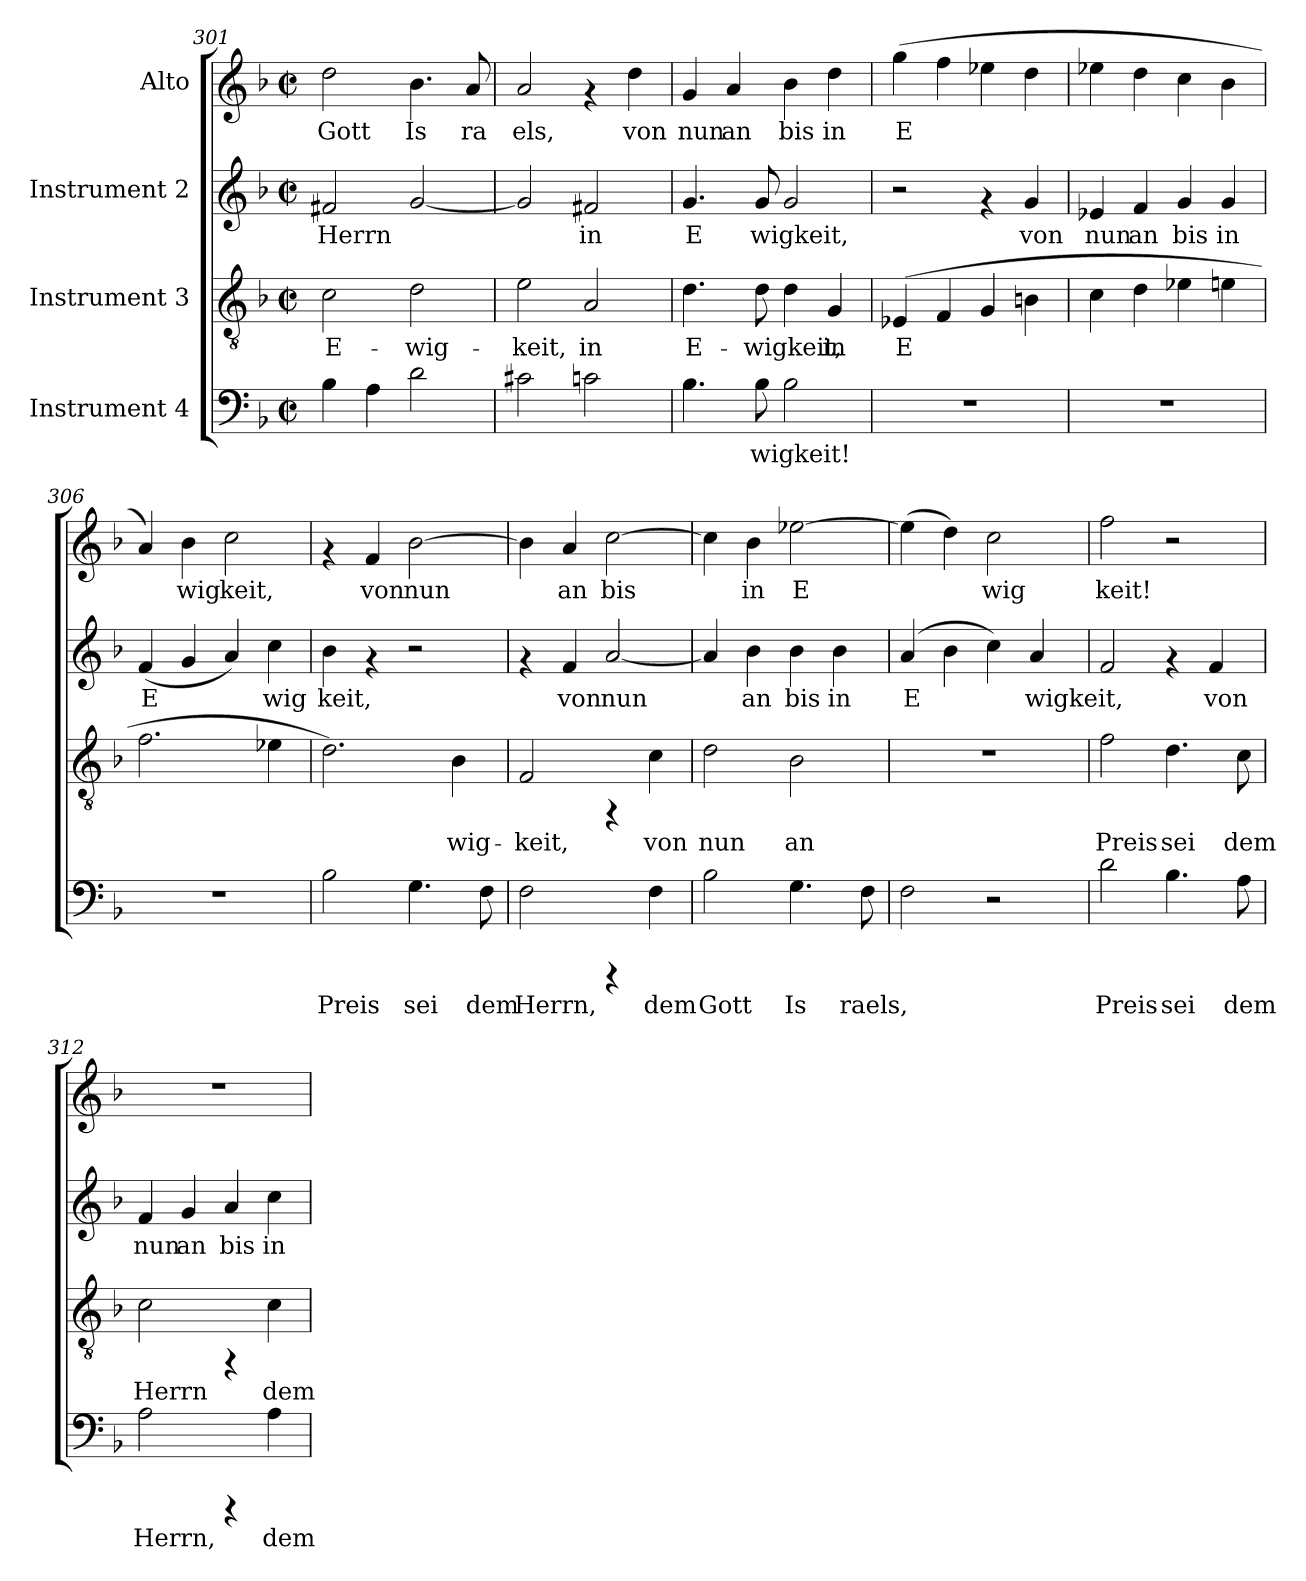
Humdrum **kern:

**kern	**text	**kern	**text	**kern	**text	**kern	**text
*part4	*part4	*part3	*part3	*part2	*part2	*part1	*part1
*staff4	*staff4	*staff3	*staff3	*staff2	*staff2	*staff1	*staff1
*I"Instrument 4	*	*I"Instrument 3	*	*I"Instrument 2	*	*I"Alto	*
!!LO:LB:g=z
*clefF4	*	*clefGv2	*	*clefG2	*	*clefG2	*
*k[b-]	*	*k[b-]	*	*k[b-]	*	*k[b-]	*
*F:	*	*F:	*	*F:	*	*F:	*
*M2/2	*	*M2/2	*	*M2/2	*	*M2/2	*
*met(c|)	*	*met(c|)	*	*met(c|)	*	*met(c|)	*
=301	=301	=301	=301	=301	=301	=301	=301
!	!LO:LY:b:cj	!	!LO:LY:b:cj	!	!LO:LY:b:cj	!	!LO:LY:b:cj
4B-\	.	2c\	E-	2f#X/	Herrn	2dd\	Gott
!	!LO:LY:b:cj	!	!	!	!	!	!
4A\	.	.	.	.	.	.	.
!	!LO:LY:b:cj	!	!LO:LY:b:cj	!	!LO:LY:b:cj	!	!LO:LY:b:cj
2d\	.	2d\	-wig-	[<2g/	.	4.b-\	Is
!	!	!	!	!	!	!	!LO:LY:b:cj
.	.	.	.	.	.	8a/	ra
=302	=302	=302	=302	=302	=302	=302	=302
!	!LO:LY:b:cj	!	!LO:LY:b:cj	!	!LO:LY:b:cj	!	!LO:LY:b:cj
2c#X\	.	2e\	-keit,	2g/]	.	2a/	els,
!	!LO:LY:b:cj	!	!LO:LY:b:cj	!	!LO:LY:b:cj	!	!
2cn\	.	2A/	in	2f#X/	in	4rf	.
!	!	!	!	!	!	!	!LO:LY:b:cj
.	.	.	.	.	.	4dd\	von
=303	=303	=303	=303	=303	=303	=303	=303
!	!LO:LY:b:cj	!	!LO:LY:b:cj	!	!LO:LY:b:cj	!	!LO:LY:b:cj
4.B-\	.	4.d\	E-	4.g/	E	4g/	nun
!	!	!	!	!	!	!	!LO:LY:b:cj
.	.	.	.	.	.	4a/	an
!	!LO:LY:b:cj	!	!LO:LY:b:cj	!	!LO:LY:b:cj	!	!
8B-\	wigkeit!	8d\	-wigkeit,	8g/	wigkeit,	.	.
!	!LO:LY:b:cj	!	!LO:LY:b:cj	!	!LO:LY:b:cj	!	!LO:LY:b:cj
2B-\	.	4d\	.	2g/	.	4b-\	bis
!	!	!	!LO:LY:b:cj	!	!	!	!LO:LY:b:cj
.	.	4G/	in	.	.	4dd\	in
=304	=304	=304	=304	=304	=304	=304	=304
!	!	!	!LO:LY:b:cj	!	!	!	!LO:LY:b:cj
1r	.	(>4E-X/	E-	2r	.	(>4gg\	E
!	!	!	!LO:LY:b:cj	!	!	!	!LO:LY:b:cj
.	.	4F/	--	.	.	4ff\	.
!	!	!	!LO:LY:b:cj	!	!	!	!LO:LY:b:cj
.	.	4G/	--	4rf	.	4ee-X\	.
!	!	!	!LO:LY:b:cj	!	!LO:LY:b:cj	!	!LO:LY:b:cj
.	.	4Bn\	--	4g/	von	4dd\	.
=305	=305	=305	=305	=305	=305	=305	=305
!	!	!	!LO:LY:b:cj	!	!LO:LY:b:cj	!	!LO:LY:b:cj
1r	.	4c\	--	4e-X/	nun	4ee-X\	.
!	!	!	!LO:LY:b:cj	!	!LO:LY:b:cj	!	!LO:LY:b:cj
.	.	4d\	--	4f/	an	4dd\	.
!	!	!	!LO:LY:b:cj	!	!LO:LY:b:cj	!	!LO:LY:b:cj
.	.	4e-X\	--	4g/	bis	4cc\	.
!	!	!	!LO:LY:b:cj	!	!LO:LY:b:cj	!	!LO:LY:b:cj
.	.	4en\	--	4g/	in	4b-\	.
=306	=306	=306	=306	=306	=306	=306	=306
!	!	!	!LO:LY:b:cj	!	!LO:LY:b:cj	!	!LO:LY:b:cj
1r	.	2.f\	--	(<4f/	E	4a/)	.
!	!	!	!	!	!LO:LY:b:cj	!	!LO:LY:b:cj
.	.	.	.	4g/	.	4b-\	wig
!	!	!	!	!	!LO:LY:b:cj	!	!LO:LY:b:cj
.	.	.	.	4a/)	.	2cc\	keit,
!	!	!	!LO:LY:b:cj	!	!LO:LY:b:cj	!	!
.	.	4e-X\	--	4cc\	wig	.	.
=307	=307	=307	=307	=307	=307	=307	=307
!	!LO:LY:b:cj	!	!LO:LY:b:cj	!	!LO:LY:b:cj	!	!
2B-\	Preis	2.d\)	--	4b-\	keit,	4rf	.
!	!	!	!	!	!	!	!LO:LY:b:cj
.	.	.	.	4rf	.	4f/	von
!	!LO:LY:b:cj	!	!	!	!	!	!LO:LY:b:cj
4.G\	sei	.	.	2r	.	[<2b-\	nun
!	!	!	!LO:LY:b:cj	!	!	!	!
.	.	4B-\	-wig-	.	.	.	.
!	!LO:LY:b:cj	!	!	!	!	!	!
8F\	dem	.	.	.	.	.	.
!!LO:PB:g=z
=308	=308	=308	=308	=308	=308	=308	=308
!	!LO:LY:b:cj	!	!LO:LY:b:cj	!	!	!	!LO:LY:b:cj
2F\	Herrn,	2F/	-keit,	4rf	.	4b-\]	.
!	!	!	!	!	!LO:LY:b:cj	!	!LO:LY:b:cj
.	.	.	.	4f/	von	4a/	an
!	!	!	!	!	!LO:LY:b:cj	!	!LO:LY:b:cj
4rCCC	.	4rFF	.	[<2a/	nun	[>2cc\	bis
!	!LO:LY:b:cj	!	!LO:LY:b:cj	!	!	!	!
4F\	dem	4c\	von	.	.	.	.
=309	=309	=309	=309	=309	=309	=309	=309
!	!LO:LY:b:cj	!	!LO:LY:b:cj	!	!LO:LY:b:cj	!	!LO:LY:b:cj
2B-\	Gott	2d\	nun	4a/]	.	4cc\]	.
!	!	!	!	!	!LO:LY:b:cj	!	!LO:LY:b:cj
.	.	.	.	4b-\	an	4b-\	in
!	!LO:LY:b:cj	!	!LO:LY:b:cj	!	!LO:LY:b:cj	!	!LO:LY:b:cj
4.G\	Is	2B-\	an	4b-\	bis	[>2ee-X\	E
!	!	!	!	!	!LO:LY:b:cj	!	!
.	.	.	.	4b-\	in	.	.
!	!LO:LY:b:cj	!	!	!	!	!	!
8F\	raels,	.	.	.	.	.	.
=310	=310	=310	=310	=310	=310	=310	=310
!	!LO:LY:b:cj	!	!	!	!LO:LY:b:cj	!	!LO:LY:b:cj
2F\	.	1r	.	(>4a/	E	(>4ee-\]	.
!	!	!	!	!	!LO:LY:b:cj	!	!LO:LY:b:cj
.	.	.	.	4b-\	.	4dd\)	.
!	!	!	!	!	!LO:LY:b:cj	!	!LO:LY:b:cj
2r	.	.	.	4cc\)	.	2cc\	wig
!	!	!	!	!	!LO:LY:b:cj	!	!
.	.	.	.	4a/	wigkeit,	.	.
=311	=311	=311	=311	=311	=311	=311	=311
!	!LO:LY:b:cj	!	!LO:LY:b:cj	!	!LO:LY:b:cj	!	!LO:LY:b:cj
2d\	Preis	2f\	Preis	2f/	.	2ff\	keit!
!	!LO:LY:b:cj	!	!LO:LY:b:cj	!	!	!	!
4.B-\	sei	4.d\	sei	4rf	.	2r	.
!	!	!	!	!	!LO:LY:b:cj	!	!
.	.	.	.	4f/	von	.	.
!	!LO:LY:b:cj	!	!LO:LY:b:cj	!	!	!	!
8A\	dem	8c\	dem	.	.	.	.
=312	=312	=312	=312	=312	=312	=312	=312
!	!LO:LY:b:cj	!	!LO:LY:b:cj	!	!LO:LY:b:cj	!	!
2A\	Herrn,	2c\	Herrn	4f/	nun	1r	.
!	!	!	!	!	!LO:LY:b:cj	!	!
.	.	.	.	4g/	an	.	.
!	!	!	!	!	!LO:LY:b:cj	!	!
4rCCC	.	4rFF	.	4a/	bis	.	.
!	!LO:LY:b:cj	!	!LO:LY:b:cj	!	!LO:LY:b:cj	!	!
4A\	dem	4c\	dem	4cc\	in	.	.
=	=	=	=	=	=	=	=
*-	*-	*-	*-	*-	*-	*-	*-
